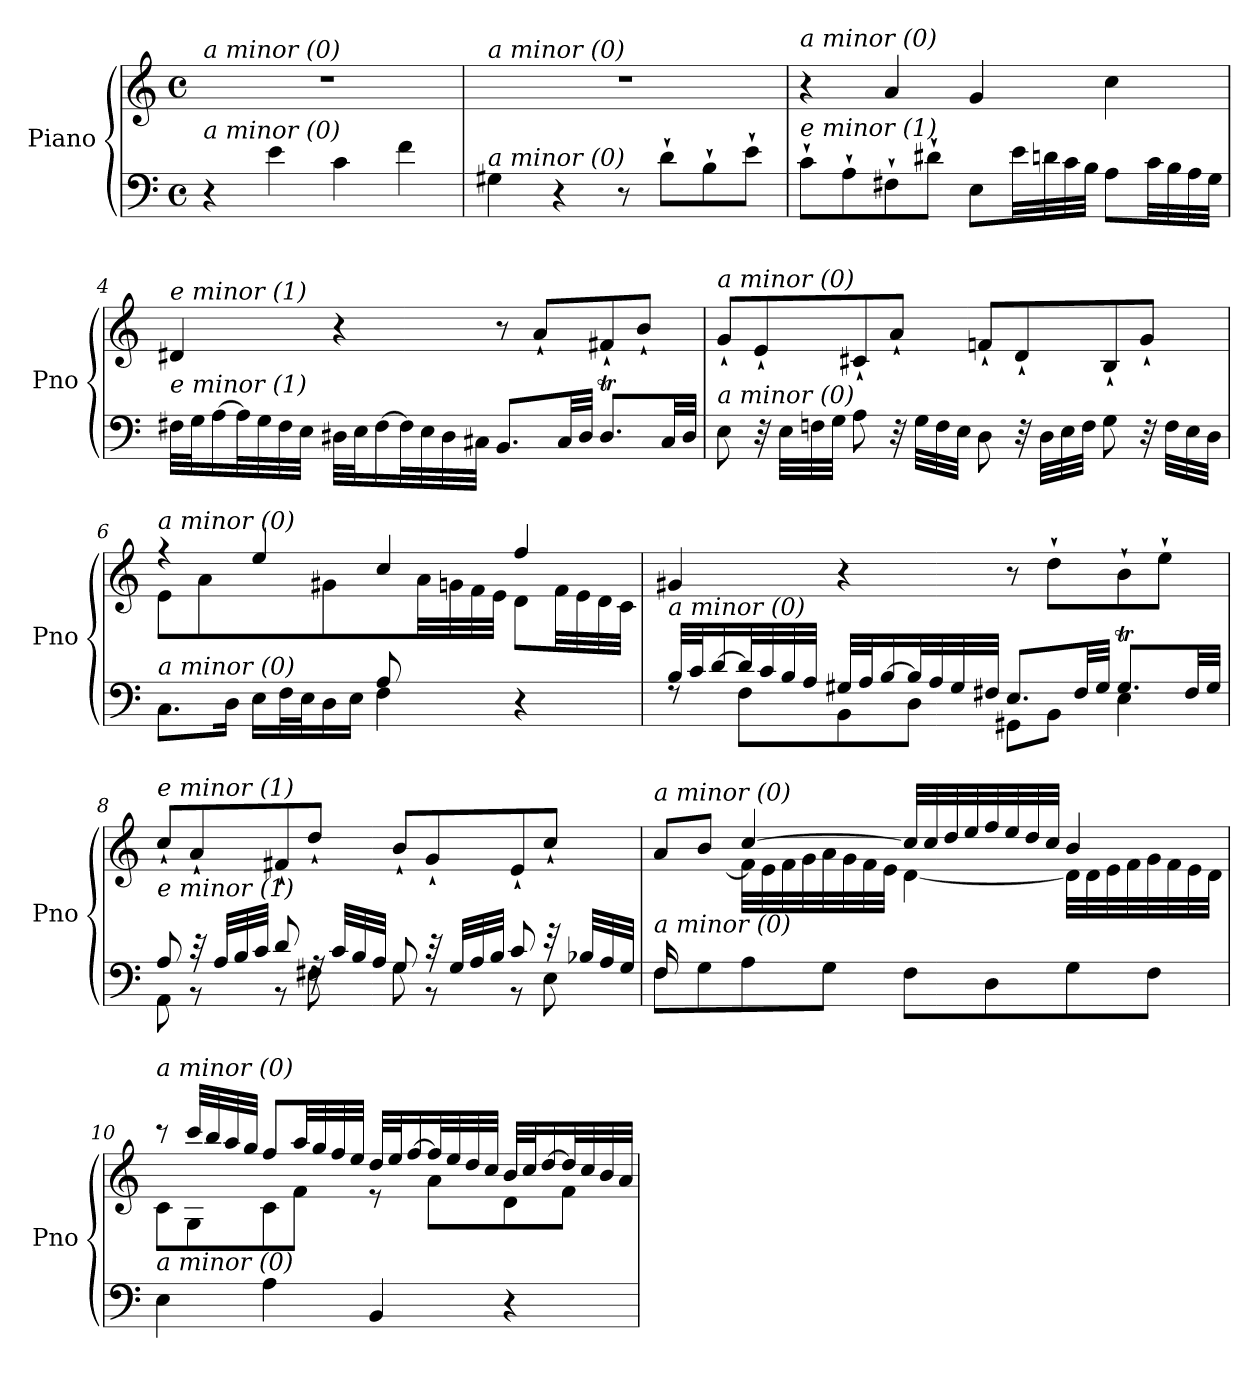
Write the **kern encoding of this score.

**kern	**kern
*part1	*part1
*staff2	*staff1
*I"Piano	*
*I'Pno	*
*clefF4	*clefG2
*k[]	*k[]
*M4/4	*M4/4
*met(c)	*met(c)
=1	=1
!	!LO:TX:i:t=a minor (0)
!LO:TX:i:t=a minor (0)	!
4r	1r
4e\	.
4c\	.
4f\	.
=2	=2
!	!LO:TX:i:t=a minor (0)
!LO:TX:i:t=a minor (0)	!
4G#X\	1r
4r	.
8r	.
8d`\L	.
8B`\	.
8e`\J	.
=3	=3
!	!LO:TX:i:t=a minor (0)
!LO:TX:i:t=e minor (1)	!
8c`\L	4r
8A`\	.
8F#X`\	4a/
8d#X`\J	.
8E\L	4g/
32e\LL	.
32dn\	.
32c\	.
32B\JJJ	.
8A\L	4cc\
32c\LL	.
32B\	.
32A\	.
32G\JJJ	.
!!LO:LB:g=z
=4	=4
!	!LO:TX:i:t=e minor (1)
!LO:TX:i:t=e minor (1)	!
32F#X\LLL	4d#X/
32G\J	.
[16A\	.
32A\L]	.
32G\	.
32F#\	.
32E\JJJ	.
32D#X\LLL	4r
32E\J	.
[16F#\	.
32F#\L]	.
32E\	.
32D#\	.
32C#X\JJJ	.
8.BB/L	8r
.	8a`/L
32C#/LL	.
32D#/JJJ	.
8.D#t/L	8f#X`/
.	8b`/J
32C#/LL	.
32D#/JJJ	.
=5	=5
!	!LO:TX:i:t=a minor (0)
!LO:TX:i:t=a minor (0)	!
8E\	8g`/L
32r	8e`/
32E\LLL	.
32Fn\	.
32G\JJJ	.
8A\	8c#X`/
32r	8a`/J
32G\LLL	.
32F\	.
32E\JJJ	.
8D\	8fn`/L
32r	8d`/
32D\LLL	.
32E\	.
32F\JJJ	.
8G\	8B`/
32r	8g`/J
32F\LLL	.
32E\	.
32D\JJJ	.
!!LO:LB:g=z
=6	=6
*^	*^
!	!	!LO:TX:i:t=a minor (0)	!
!LO:TX:i:t=a minor (0)	!	!	!
2ryy	8.C\L	4r	8e\
.	.	.	4a\
.	16D\Jk	.	.
.	16E\LL	4ee/	.
.	32F\L	.	.
.	32E\J	.	.
.	16D\	.	8g#X\
.	16E\JJ	.	.
8A/L	4F\	4cc/	8ryy
4.ryy	.	.	32a\LL
.	.	.	32gn\
.	.	.	32f\
.	.	.	32e\JJJ
.	4r	4ff/	8d\L
.	.	.	32f\LL
.	.	.	32e\
.	.	.	32d\
.	.	.	32c\JJJ
=7	=7	=7	=7
!	!	!LO:TX:i:t=a minor (0)	!
!LO:TX:i:t=a minor (0)	!	!	!
*	*	*v	*v
32B/LLL	8rF	4g#X/
32c/J	.	.
[16d/	.	.
32d/L]	8F\L	.
32c/	.	.
32B/	.	.
32A/JJJ	.	.
32G#X/LLL	8BB\	4r
32A/J	.	.
[16B/	.	.
32B/L]	8D\J	.
32A/	.	.
32G#/	.	.
32F#X/JJJ	.	.
8.E/L	8GG#X\L	8r
.	8BB\J	8dd`\L
32F#/LL	.	.
32G#/JJJ	.	.
8.G#t/L	4E\	8b`\
.	.	8ee`\J
32F#/LL	.	.
32G#/JJJ	.	.
!!LO:LB:g=z
=8	=8	=8
!	!	!LO:TX:i:t=e minor (1)
!LO:TX:i:t=e minor (1)	!	!
8A/	8AA\	8cc`/L
32r	8r	8a`/
32A/LLL	.	.
32B/	.	.
32c/JJJ	.	.
8d/	8r	8f#X`/
32rF	8F#X\	8dd`/J
32c/LLL	.	.
32B/	.	.
32A/JJJ	.	.
8G/	8G\	8b`/L
32r	8r	8g`/
32G/LLL	.	.
32A/	.	.
32B/JJJ	.	.
8c/	8r	8e`/
32r	8E\	8cc`/J
32B-X/LLL	.	.
32A/	.	.
32G/JJJ	.	.
!!LO:LB:g=z
=9	=9	=9
*	*	*^
!	!	!LO:TX:i:t=a minor (0)	!
!LO:TX:i:t=a minor (0)	!	!	!
16F/KL	8F\L	8a/L	16ryy
2...ryy	.	.	8f\
.	8G\	8b/J	.
.	.	.	[16f\Jk
.	8A\	[4cc/	32f\LLL]
.	.	.	32e\
.	.	.	32f\
.	.	.	32g\
.	8G\J	.	32a\
.	.	.	32g\
.	.	.	32f\
.	.	.	32e\JJJ
.	8F\L	32cc/LLL]	[4d\
.	.	32cc/	.
.	.	32dd/	.
.	.	32ee/	.
.	8D\	32ff/	.
.	.	32ee/	.
.	.	32dd/	.
.	.	32cc/JJJ	.
.	8G\	4b/	32d\LLL]
.	.	.	32d\
.	.	.	32e\
.	.	.	32f\
.	8F\J	.	32g\
.	.	.	32f\
.	.	.	32e\
.	.	.	32d\JJJ
*v	*v	*	*
!!LO:PB:g=z	!!
=10	=10	=10
!	!LO:TX:i:t=a minor (0)	!
!LO:TX:i:t=a minor (0)	!	!
4E\	8r	8c\L
.	32ccc/LLL	8G\
.	32bb/	.
.	32aa/	.
.	32gg/JJJ	.
4A\	8ff/L	8c\
.	32aa/LL	8f\J
.	32gg/	.
.	32ff/	.
.	32ee/JJJ	.
4BB/	32dd/LLL	8r
.	32ee/J	.
.	[16ff/	.
.	32ff/L]	8a\L
.	32ee/	.
.	32dd/	.
.	32cc/JJJ	.
4r	32b/LLL	8d\
.	32cc/J	.
.	[16dd/	.
.	32dd/L]	8f\J
.	32cc/	.
.	32b/	.
.	32a/JJJ	.
*	*v	*v
=	=
*-	*-
